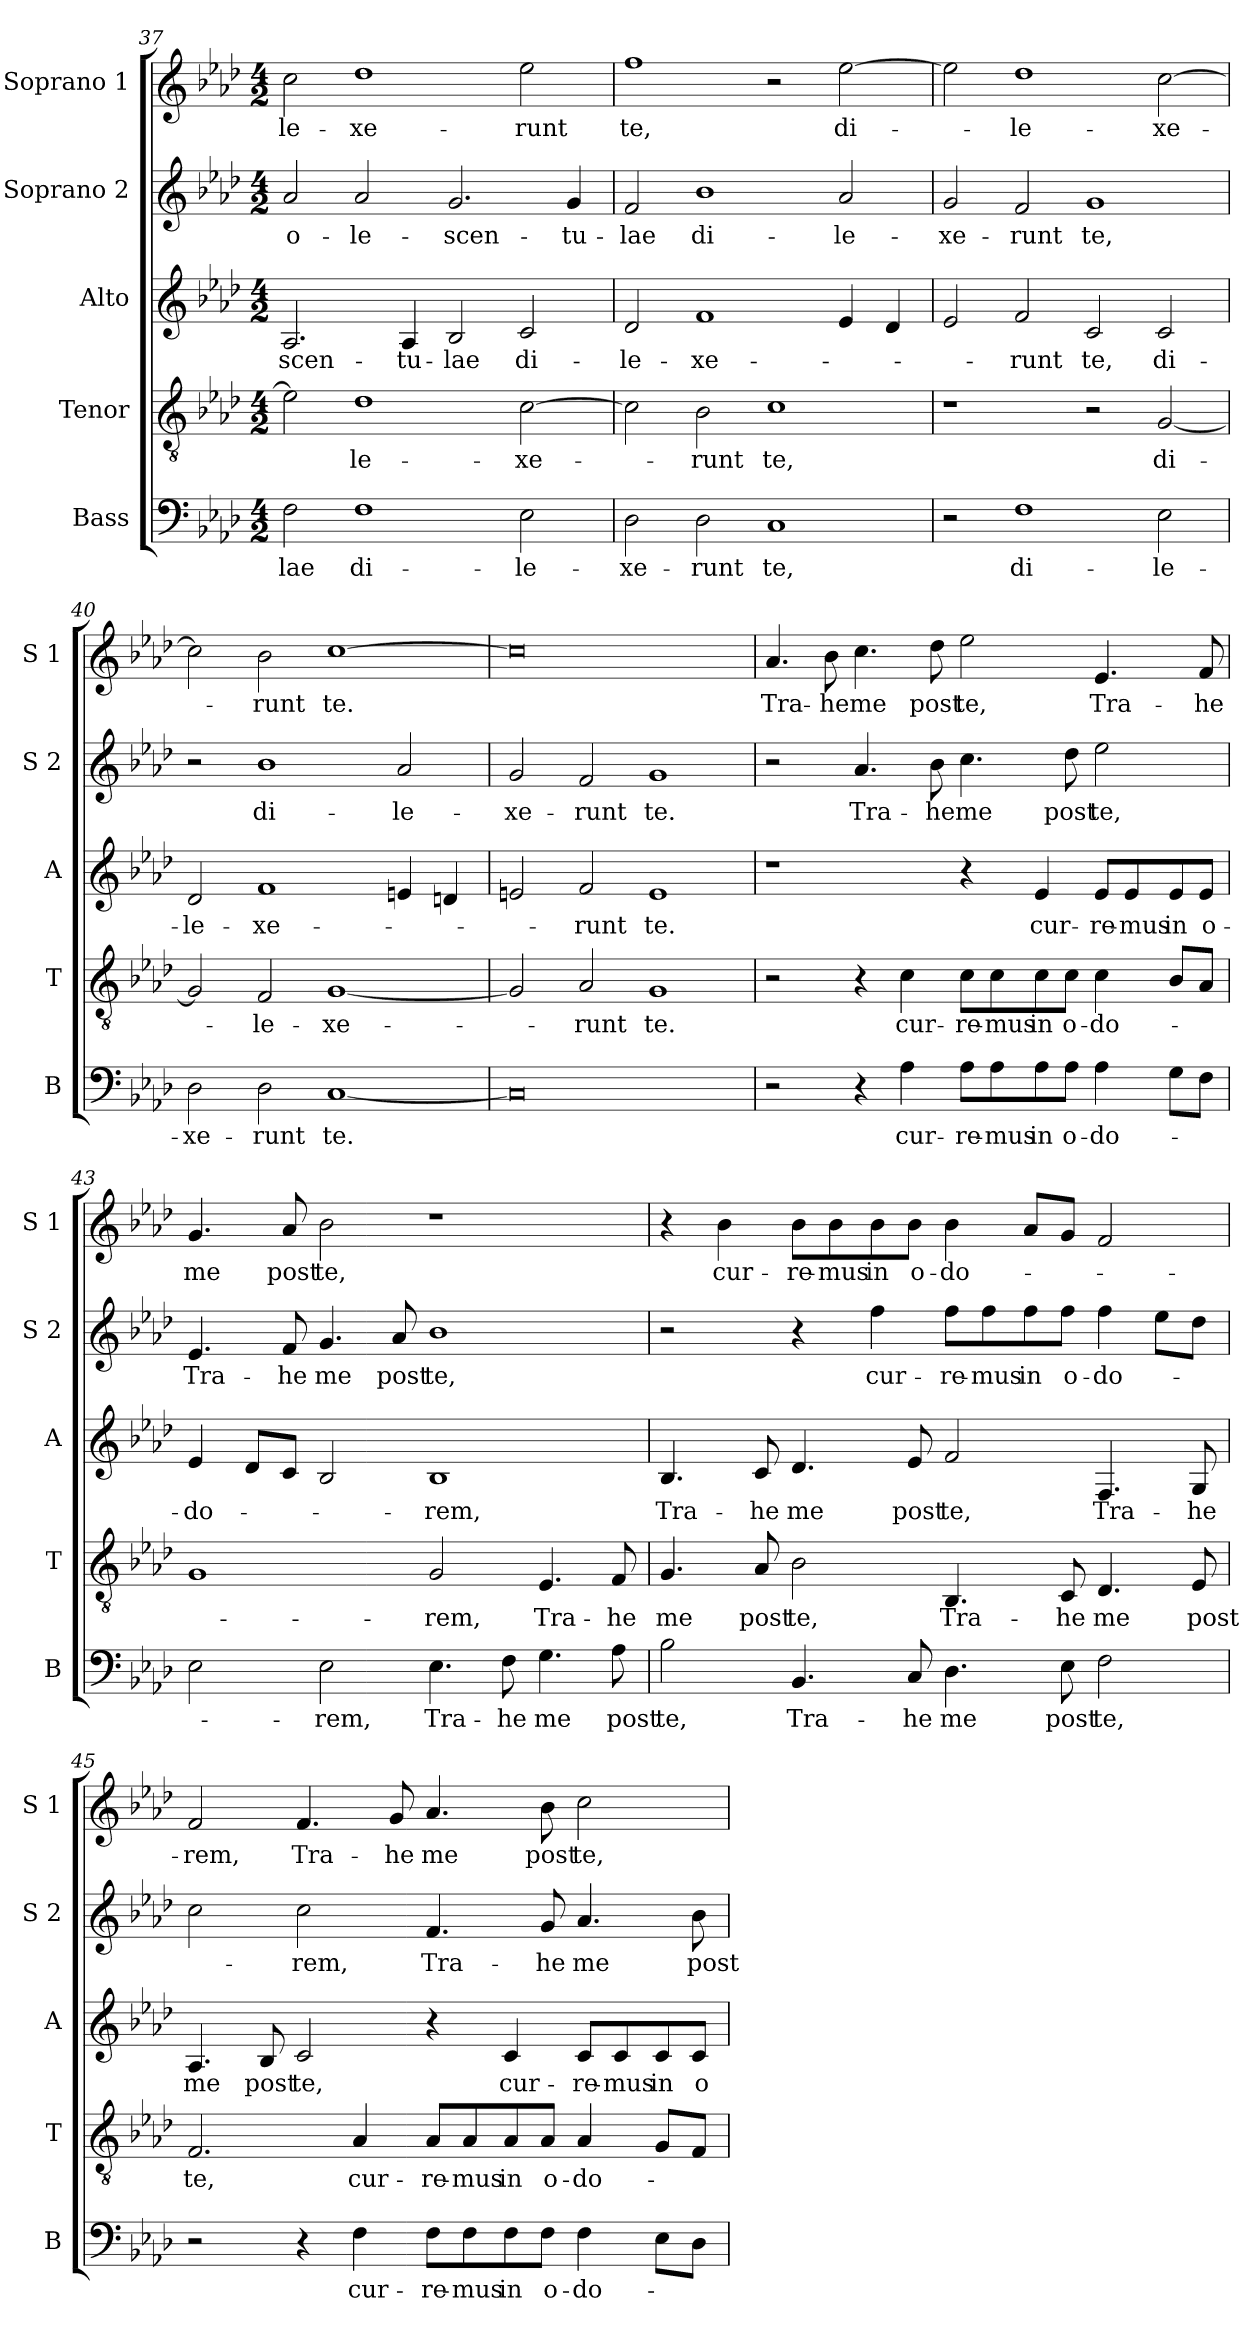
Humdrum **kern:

**kern	**text	**kern	**text	**kern	**text	**kern	**text	**kern	**text
*part5	*part5	*part4	*part4	*part3	*part3	*part2	*part2	*part1	*part1
*staff5	*staff5	*staff4	*staff4	*staff3	*staff3	*staff2	*staff2	*staff1	*staff1
*I"Bass	*	*I"Tenor	*	*I"Alto	*	*I"Soprano 2	*	*I"Soprano 1	*
*I'B	*	*I'T	*	*I'A	*	*I'S 2	*	*I'S 1	*
*clefF4	*	*clefGv2	*	*clefG2	*	*clefG2	*	*clefG2	*
*k[b-e-a-d-]	*	*k[b-e-a-d-]	*	*k[b-e-a-d-]	*	*k[b-e-a-d-]	*	*k[b-e-a-d-]	*
*A-:	*	*A-:	*	*A-:	*	*A-:	*	*A-:	*
*M4/2	*	*M4/2	*	*M4/2	*	*M4/2	*	*M4/2	*
=37	=37	=37	=37	=37	=37	=37	=37	=37	=37
!	!LO:LY:b	!	!	!	!LO:LY:b	!	!LO:LY:b	!	!LO:LY:b
2F\	-lae	2e-\]	.	2.A-/	-scen-	2a-/	-o-	2cc\	-le-
!	!LO:LY:b	!	!LO:LY:b	!	!	!	!LO:LY:b	!	!LO:LY:b
1F	di-	1d-	-le-	.	.	2a-/	-le-	1dd-	-xe-
!	!	!	!	!	!LO:LY:b	!	!	!	!
.	.	.	.	4A-/	-tu-	.	.	.	.
!	!	!	!	!	!LO:LY:b	!	!LO:LY:b	!	!
.	.	.	.	2B-/	-lae	2.g/	-scen-	.	.
!	!LO:LY:b	!	!LO:LY:b	!	!LO:LY:b	!	!	!	!LO:LY:b
2E-\	-le-	[2c\	-xe-	2c/	di-	.	.	2ee-\	-runt
!	!	!	!	!	!	!	!LO:LY:b	!	!
.	.	.	.	.	.	4g/	-tu-	.	.
!!LO:PB:g=z
=38	=38	=38	=38	=38	=38	=38	=38	=38	=38
!	!LO:LY:b	!	!	!	!LO:LY:b	!	!LO:LY:b	!	!LO:LY:b
2D-\	-xe-	2c\]	.	2d-/	-le-	2f/	-lae	1ff	te,
!	!LO:LY:b	!	!LO:LY:b	!	!LO:LY:b	!	!LO:LY:b	!	!
2D-\	-runt	2B-\	-runt	1f	-xe-	1b-	di-	.	.
!	!LO:LY:b	!	!LO:LY:b	!	!	!	!	!	!
1C	te,	1c	te,	.	.	.	.	2r	.
!	!	!	!	!	!	!	!LO:LY:b	!	!LO:LY:b
.	.	.	.	4e-/	.	2a-/	-le-	[2ee-\	di-
.	.	.	.	4d-/	.	.	.	.	.
=39	=39	=39	=39	=39	=39	=39	=39	=39	=39
!	!	!	!	!	!	!	!LO:LY:b	!	!
2r	.	1r	.	2e-/	.	2g/	-xe-	2ee-\]	.
!	!LO:LY:b	!	!	!	!LO:LY:b	!	!LO:LY:b	!	!LO:LY:b
1F	di-	.	.	2f/	-runt	2f/	-runt	1dd-	-le-
!	!	!	!	!	!LO:LY:b	!	!LO:LY:b	!	!
.	.	2r	.	2c/	te,	1g	te,	.	.
!	!LO:LY:b	!	!LO:LY:b	!	!LO:LY:b	!	!	!	!LO:LY:b
2E-\	-le-	[2G/	di-	2c/	di-	.	.	[2cc\	-xe-
=40	=40	=40	=40	=40	=40	=40	=40	=40	=40
!	!LO:LY:b	!	!	!	!LO:LY:b	!	!	!	!
2D-\	-xe-	2G/]	.	2d-/	-le-	2r	.	2cc\]	.
!	!LO:LY:b	!	!LO:LY:b	!	!LO:LY:b	!	!LO:LY:b	!	!LO:LY:b
2D-\	-runt	2F/	-le-	1f	-xe-	1b-	di-	2b-\	-runt
!	!LO:LY:b	!	!LO:LY:b	!	!	!	!	!	!LO:LY:b
[1C	te.	[1G	-xe-	.	.	.	.	[1cc	te.
!	!	!	!	!	!	!	!LO:LY:b	!	!
.	.	.	.	4en/	.	2a-/	-le-	.	.
.	.	.	.	4dn/	.	.	.	.	.
=41	=41	=41	=41	=41	=41	=41	=41	=41	=41
!	!	!	!	!	!	!	!LO:LY:b	!	!
0C]	.	2G/]	.	2en/	.	2g/	-xe-	0cc]	.
!	!	!	!LO:LY:b	!	!LO:LY:b	!	!LO:LY:b	!	!
.	.	2A-/	-runt	2f/	-runt	2f/	-runt	.	.
!	!	!	!LO:LY:b	!	!LO:LY:b	!	!LO:LY:b	!	!
.	.	1G	te.	1e	te.	1g	te.	.	.
!!LO:LB:g=z
=42	=42	=42	=42	=42	=42	=42	=42	=42	=42
!	!	!	!	!	!	!	!	!	!LO:LY:b
2r	.	2r	.	1r	.	2r	.	4.a-/	Tra-
!	!	!	!	!	!	!	!	!	!LO:LY:b
.	.	.	.	.	.	.	.	8b-\	-he
!	!	!	!	!	!	!	!LO:LY:b	!	!LO:LY:b
4r	.	4r	.	.	.	4.a-/	Tra-	4.cc\	me
!	!LO:LY:b	!	!LO:LY:b	!	!	!	!	!	!
4A-\	cur-	4c\	cur-	.	.	.	.	.	.
!	!	!	!	!	!	!	!LO:LY:b	!	!LO:LY:b
.	.	.	.	.	.	8b-\	-he	8dd-\	post
!	!LO:LY:b	!	!LO:LY:b	!	!	!	!LO:LY:b	!	!LO:LY:b
8A-\L	-re-	8c\L	-re-	4r	.	4.cc\	me	2ee-\	te,
!	!LO:LY:b	!	!LO:LY:b	!	!	!	!	!	!
8A-\	-mus	8c\	-mus	.	.	.	.	.	.
!	!LO:LY:b	!	!LO:LY:b	!	!LO:LY:b	!	!	!	!
8A-\	in	8c\	in	4e-/	cur-	.	.	.	.
!	!LO:LY:b	!	!LO:LY:b	!	!	!	!LO:LY:b	!	!
8A-\J	o-	8c\J	o-	.	.	8dd-\	post	.	.
!	!LO:LY:b	!	!LO:LY:b	!	!LO:LY:b	!	!LO:LY:b	!	!LO:LY:b
4A-\	-do-	4c\	-do-	8e-/L	-re-	2ee-\	te,	4.e-/	Tra-
!	!	!	!	!	!LO:LY:b	!	!	!	!
.	.	.	.	8e-/	-mus	.	.	.	.
!	!	!	!	!	!LO:LY:b	!	!	!	!
8G\L	.	8B-/L	.	8e-/	in	.	.	.	.
!	!	!	!	!	!LO:LY:b	!	!	!	!LO:LY:b
8F\J	.	8A-/J	.	8e-/J	o-	.	.	8f/	-he
=43	=43	=43	=43	=43	=43	=43	=43	=43	=43
!	!	!	!	!	!LO:LY:b	!	!LO:LY:b	!	!LO:LY:b
2E-\	.	1G	.	4e-/	-do-	4.e-/	Tra-	4.g/	me
.	.	.	.	8d-/L	.	.	.	.	.
!	!	!	!	!	!	!	!LO:LY:b	!	!LO:LY:b
.	.	.	.	8c/J	.	8f/	-he	8a-/	post
!	!LO:LY:b	!	!	!	!	!	!LO:LY:b	!	!LO:LY:b
2E-\	-rem,	.	.	2B-/	.	4.g/	me	2b-\	te,
!	!	!	!	!	!	!	!LO:LY:b	!	!
.	.	.	.	.	.	8a-/	post	.	.
!	!LO:LY:b	!	!LO:LY:b	!	!LO:LY:b	!	!LO:LY:b	!	!
4.E-\	Tra-	2G/	-rem,	1B-	-rem,	1b-	te,	1r	.
!	!LO:LY:b	!	!	!	!	!	!	!	!
8F\	-he	.	.	.	.	.	.	.	.
!	!LO:LY:b	!	!LO:LY:b	!	!	!	!	!	!
4.G\	me	4.E-/	Tra-	.	.	.	.	.	.
!	!LO:LY:b	!	!LO:LY:b	!	!	!	!	!	!
8A-\	post	8F/	-he	.	.	.	.	.	.
!!LO:LB:g=z
=44	=44	=44	=44	=44	=44	=44	=44	=44	=44
!	!LO:LY:b	!	!LO:LY:b	!	!LO:LY:b	!	!	!	!
2B-\	te,	4.G/	me	4.B-/	Tra-	2r	.	4r	.
!	!	!	!	!	!	!	!	!	!LO:LY:b
.	.	.	.	.	.	.	.	4b-\	cur-
!	!	!	!LO:LY:b	!	!LO:LY:b	!	!	!	!
.	.	8A-/	post	8c/	-he	.	.	.	.
!	!LO:LY:b	!	!LO:LY:b	!	!LO:LY:b	!	!	!	!LO:LY:b
4.BB-/	Tra-	2B-\	te,	4.d-/	me	4r	.	8b-\L	-re-
!	!	!	!	!	!	!	!	!	!LO:LY:b
.	.	.	.	.	.	.	.	8b-\	-mus
!	!	!	!	!	!	!	!LO:LY:b	!	!LO:LY:b
.	.	.	.	.	.	4ff\	cur-	8b-\	in
!	!LO:LY:b	!	!	!	!LO:LY:b	!	!	!	!LO:LY:b
8C/	-he	.	.	8e-/	post	.	.	8b-\J	o-
!	!LO:LY:b	!	!LO:LY:b	!	!LO:LY:b	!	!LO:LY:b	!	!LO:LY:b
4.D-\	me	4.BB-/	Tra-	2f/	te,	8ff\L	-re-	4b-\	-do-
!	!	!	!	!	!	!	!LO:LY:b	!	!
.	.	.	.	.	.	8ff\	-mus	.	.
!	!	!	!	!	!	!	!LO:LY:b	!	!
.	.	.	.	.	.	8ff\	in	8a-/L	.
!	!LO:LY:b	!	!LO:LY:b	!	!	!	!LO:LY:b	!	!
8E-\	post	8C/	-he	.	.	8ff\J	o-	8g/J	.
!	!LO:LY:b	!	!LO:LY:b	!	!LO:LY:b	!	!LO:LY:b	!	!
2F\	te,	4.D-/	me	4.F/	Tra-	4ff\	-do-	2f/	.
.	.	.	.	.	.	8ee-\L	.	.	.
!	!	!	!LO:LY:b	!	!LO:LY:b	!	!	!	!
.	.	8E-/	post	8G/	-he	8dd-\J	.	.	.
=45	=45	=45	=45	=45	=45	=45	=45	=45	=45
!	!	!	!LO:LY:b	!	!LO:LY:b	!	!	!	!LO:LY:b
2r	.	2.F/	te,	4.A-/	me	2cc\	.	2f/	-rem,
!	!	!	!	!	!LO:LY:b	!	!	!	!
.	.	.	.	8B-/	post	.	.	.	.
!	!	!	!	!	!LO:LY:b	!	!LO:LY:b	!	!LO:LY:b
4r	.	.	.	2c/	te,	2cc\	-rem,	4.f/	Tra-
!	!LO:LY:b	!	!LO:LY:b	!	!	!	!	!	!
4F\	cur-	4A-/	cur-	.	.	.	.	.	.
!	!	!	!	!	!	!	!	!	!LO:LY:b
.	.	.	.	.	.	.	.	8g/	-he
!	!LO:LY:b	!	!LO:LY:b	!	!	!	!LO:LY:b	!	!LO:LY:b
8F\L	-re-	8A-/L	-re-	4r	.	4.f/	Tra-	4.a-/	me
!	!LO:LY:b	!	!LO:LY:b	!	!	!	!	!	!
8F\	-mus	8A-/	-mus	.	.	.	.	.	.
!	!LO:LY:b	!	!LO:LY:b	!	!LO:LY:b	!	!	!	!
8F\	in	8A-/	in	4c/	cur-	.	.	.	.
!	!LO:LY:b	!	!LO:LY:b	!	!	!	!LO:LY:b	!	!LO:LY:b
8F\J	o-	8A-/J	o-	.	.	8g/	-he	8b-\	post
!	!LO:LY:b	!	!LO:LY:b	!	!LO:LY:b	!	!LO:LY:b	!	!LO:LY:b
4F\	-do-	4A-/	-do-	8c/L	-re-	4.a-/	me	2cc\	te,
!	!	!	!	!	!LO:LY:b	!	!	!	!
.	.	.	.	8c/	-mus	.	.	.	.
!	!	!	!	!	!LO:LY:b	!	!	!	!
8E-\L	.	8G/L	.	8c/	in	.	.	.	.
!	!	!	!	!	!LO:LY:b	!	!LO:LY:b	!	!
8D-\J	.	8F/J	.	8c/J	o-	8b-\	post	.	.
=	=	=	=	=	=	=	=	=	=
*-	*-	*-	*-	*-	*-	*-	*-	*-	*-
